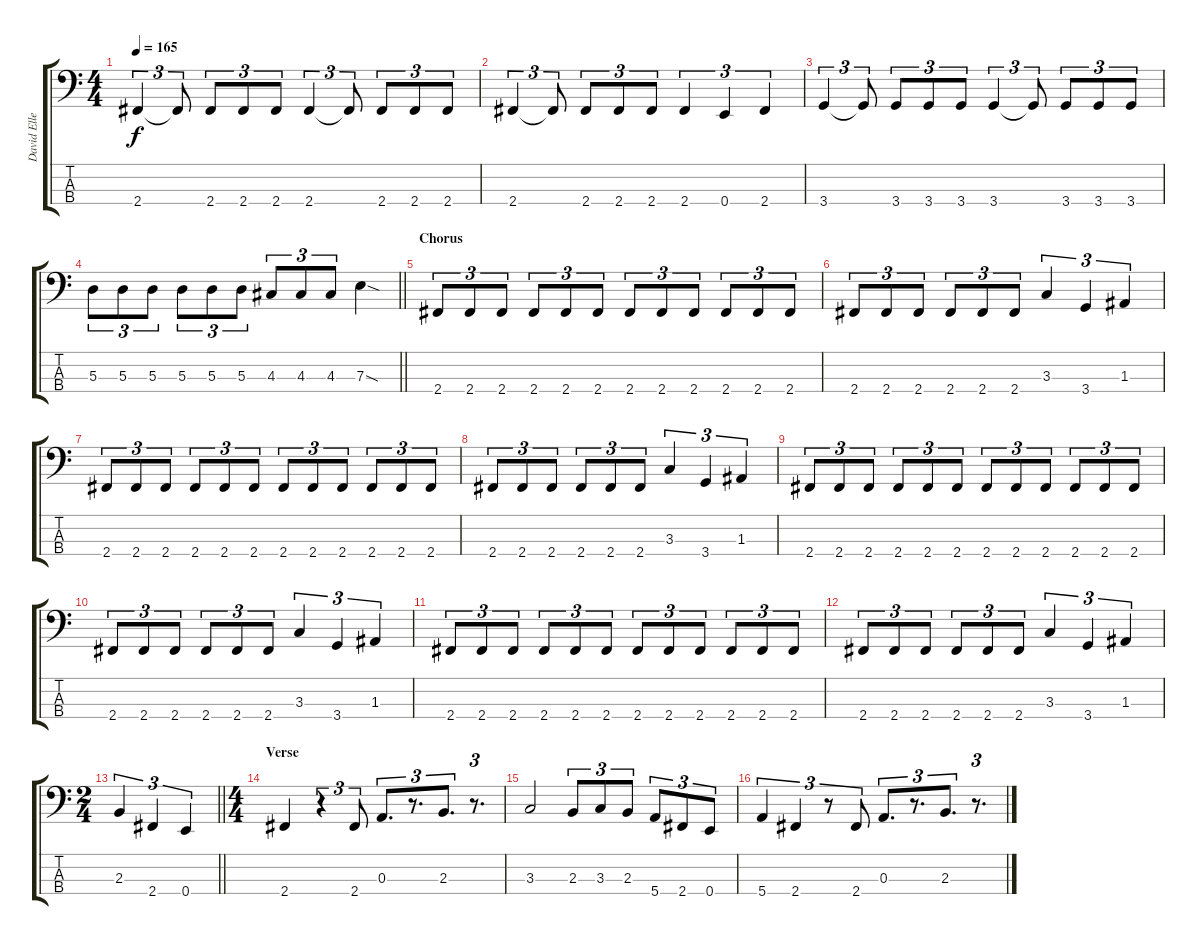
\track ("David Ellefson" "David Elle") {solo instrument electricbassfinger}
\staff {score tabs}
\tuning (G2 D2 A1 E1) {hide}
\ts (4 4)
\tempo 165
\clef f4
\ks c
2.4.4{tu (3 2) dy f} 2.4{t}.8{tu (3 2)} 2.4.8{tu (3 2)} 2.4.8{tu (3 2)} 2.4.8{tu (3 2)} 2.4.4{tu (3 2)} 2.4{t}.8{tu (3 2)} 2.4.8{tu (3 2)} 2.4.8{tu (3 2)} 2.4.8{tu (3 2)} |
2.4.4{tu (3 2)} 2.4{t}.8{tu (3 2)} 2.4.8{tu (3 2)} 2.4.8{tu (3 2)} 2.4.8{tu (3 2)} 2.4.4{tu (3 2)} 0.4.4{tu (3 2)} 2.4.4{tu (3 2)} |
3.4.4{tu (3 2)} 3.4{t}.8{tu (3 2)} 3.4.8{tu (3 2)} 3.4.8{tu (3 2)} 3.4.8{tu (3 2)} 3.4.4{tu (3 2)} 3.4{t}.8{tu (3 2)} 3.4.8{tu (3 2)} 3.4.8{tu (3 2)} 3.4.8{tu (3 2)} |
\barLineRight lightlight
5.3.8{tu (3 2)} 5.3.8{tu (3 2)} 5.3.8{tu (3 2)} 5.3.8{tu (3 2)} 5.3.8{tu (3 2)} 5.3.8{tu (3 2)} 4.3.8{tu (3 2)} 4.3.8{tu (3 2)} 4.3.8{tu (3 2)} 7.3{sod}.4 |
\section ("" "Chorus")
2.4.8{tu (3 2)} 2.4.8{tu (3 2)} 2.4.8{tu (3 2)} 2.4.8{tu (3 2)} 2.4.8{tu (3 2)} 2.4.8{tu (3 2)} 2.4.8{tu (3 2)} 2.4.8{tu (3 2)} 2.4.8{tu (3 2)} 2.4.8{tu (3 2)} 2.4.8{tu (3 2)} 2.4.8{tu (3 2)} |
2.4.8{tu (3 2)} 2.4.8{tu (3 2)} 2.4.8{tu (3 2)} 2.4.8{tu (3 2)} 2.4.8{tu (3 2)} 2.4.8{tu (3 2)} 3.3.4{tu (3 2)} 3.4.4{tu (3 2)} 1.3.4{tu (3 2)} |
2.4.8{tu (3 2)} 2.4.8{tu (3 2)} 2.4.8{tu (3 2)} 2.4.8{tu (3 2)} 2.4.8{tu (3 2)} 2.4.8{tu (3 2)} 2.4.8{tu (3 2)} 2.4.8{tu (3 2)} 2.4.8{tu (3 2)} 2.4.8{tu (3 2)} 2.4.8{tu (3 2)} 2.4.8{tu (3 2)} |
2.4.8{tu (3 2)} 2.4.8{tu (3 2)} 2.4.8{tu (3 2)} 2.4.8{tu (3 2)} 2.4.8{tu (3 2)} 2.4.8{tu (3 2)} 3.3.4{tu (3 2)} 3.4.4{tu (3 2)} 1.3.4{tu (3 2)} |
2.4.8{tu (3 2)} 2.4.8{tu (3 2)} 2.4.8{tu (3 2)} 2.4.8{tu (3 2)} 2.4.8{tu (3 2)} 2.4.8{tu (3 2)} 2.4.8{tu (3 2)} 2.4.8{tu (3 2)} 2.4.8{tu (3 2)} 2.4.8{tu (3 2)} 2.4.8{tu (3 2)} 2.4.8{tu (3 2)} |
2.4.8{tu (3 2)} 2.4.8{tu (3 2)} 2.4.8{tu (3 2)} 2.4.8{tu (3 2)} 2.4.8{tu (3 2)} 2.4.8{tu (3 2)} 3.3.4{tu (3 2)} 3.4.4{tu (3 2)} 1.3.4{tu (3 2)} |
2.4.8{tu (3 2)} 2.4.8{tu (3 2)} 2.4.8{tu (3 2)} 2.4.8{tu (3 2)} 2.4.8{tu (3 2)} 2.4.8{tu (3 2)} 2.4.8{tu (3 2)} 2.4.8{tu (3 2)} 2.4.8{tu (3 2)} 2.4.8{tu (3 2)} 2.4.8{tu (3 2)} 2.4.8{tu (3 2)} |
2.4.8{tu (3 2)} 2.4.8{tu (3 2)} 2.4.8{tu (3 2)} 2.4.8{tu (3 2)} 2.4.8{tu (3 2)} 2.4.8{tu (3 2)} 3.3.4{tu (3 2)} 3.4.4{tu (3 2)} 1.3.4{tu (3 2)} |
\ts (2 4)
\barLineRight lightlight
2.3.4{tu (3 2)} 2.4.4{tu (3 2)} 0.4.4{tu (3 2)} |
\ts (4 4)
\section ("" "Verse")
2.4.4 r.4{tu (3 2)} 2.4.8{tu (3 2)} 0.3.8{d tu (3 2)} r.8{d tu (3 2)} 2.3.8{d tu (3 2)} r.8{d tu (3 2)} |
3.3.2 2.3.8{tu (3 2)} 3.3.8{tu (3 2)} 2.3.8{tu (3 2)} 5.4.8{tu (3 2)} 2.4.8{tu (3 2)} 0.4.8{tu (3 2)} |
5.4.4{tu (3 2)} 2.4.4{tu (3 2)} r.8{tu (3 2)} 2.4.8{tu (3 2)} 0.3.8{d tu (3 2)} r.8{d tu (3 2)} 2.3.8{d tu (3 2)} r.8{d tu (3 2)}
